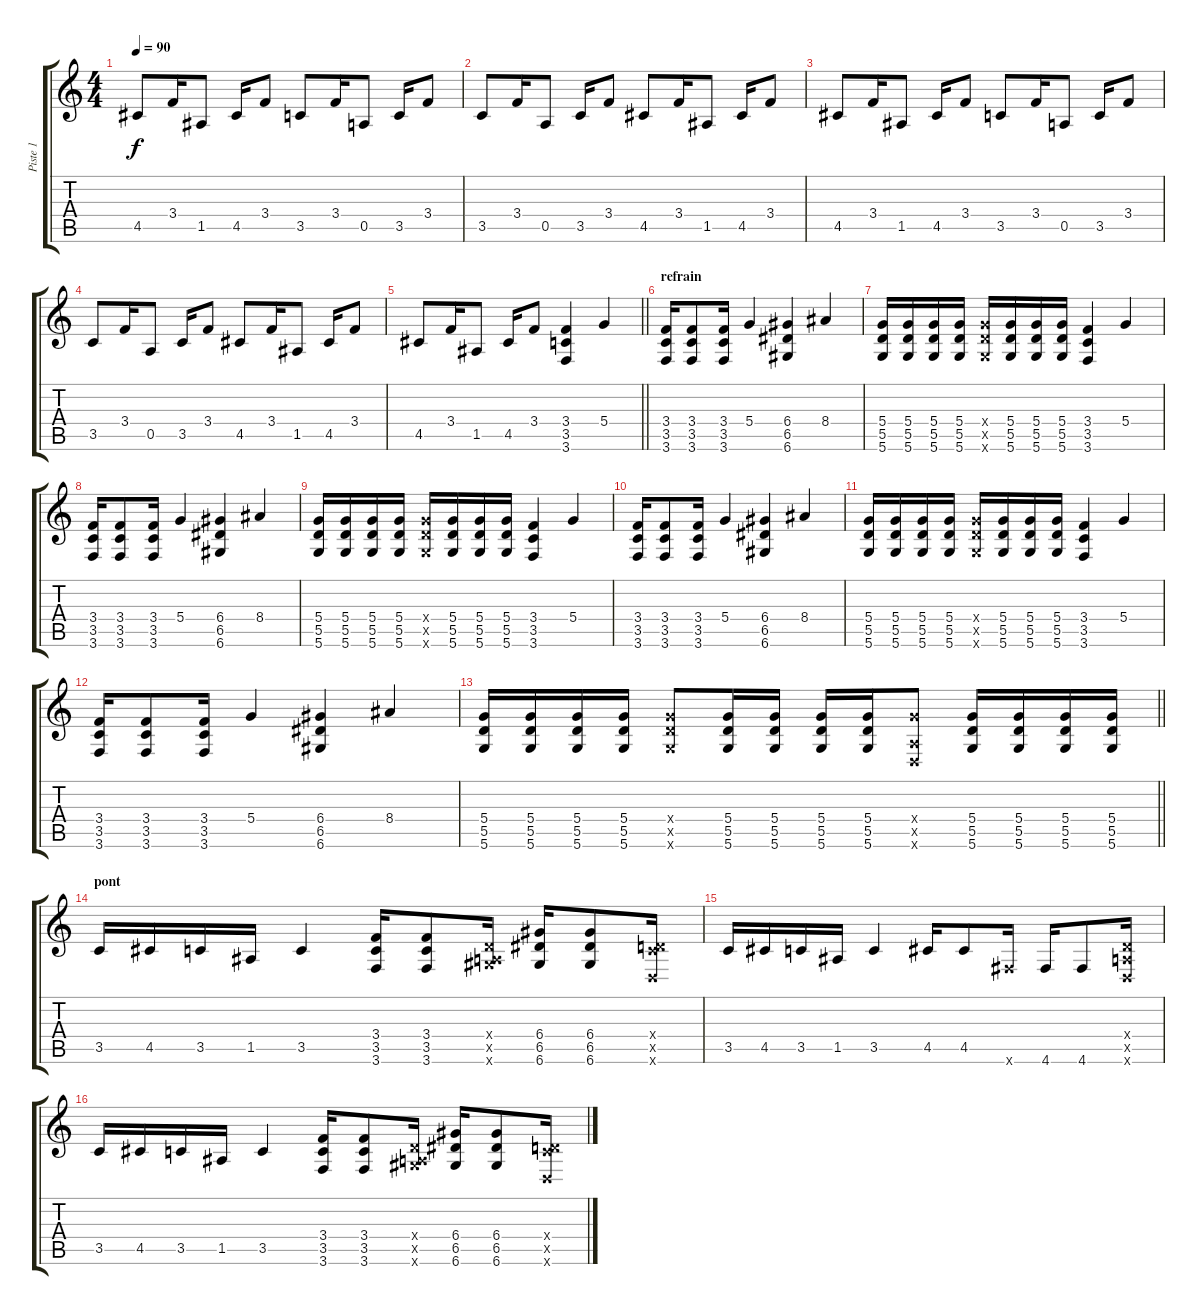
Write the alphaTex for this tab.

\track ("Piste 1" "Piste 1") {instrument electricguitarclean}
\staff {score tabs}
\tuning (E4 B3 G3 D3 A2 D2) {hide}
\ts (4 4)
\tempo 90
\clef g2
\ks c
4.5.8{dy f} 3.4.16 1.5.8 4.5.16 3.4.8 3.5.8 3.4.16 0.5.8 3.5.16 3.4.8 |
3.5.8 3.4.16 0.5.8 3.5.16 3.4.8 4.5.8 3.4.16 1.5.8 4.5.16 3.4.8 |
4.5.8 3.4.16 1.5.8 4.5.16 3.4.8 3.5.8 3.4.16 0.5.8 3.5.16 3.4.8 |
3.5.8 3.4.16 0.5.8 3.5.16 3.4.8 4.5.8 3.4.16 1.5.8 4.5.16 3.4.8 |
\barLineRight lightlight
4.5.8 3.4.16 1.5.8 4.5.16 3.4.8 (3.4 3.5 3.6).4{instrument distortionguitar} 5.4.4 |
\section ("" "refrain")
(3.4 3.5 3.6).16 (3.4 3.5 3.6).8 (3.4 3.5 3.6).16 5.4.4 (6.4 6.5 6.6).4 8.4.4 |
(5.4 5.5 5.6).16 (5.4 5.5 5.6).16 (5.4 5.5 5.6).16 (5.4 5.5 5.6).16 (5.4{x} 5.5{x} 5.6{x}).16 (5.4 5.5 5.6).16 (5.4 5.5 5.6).16 (5.4 5.5 5.6).16 (3.4 3.5 3.6).4 5.4.4 |
(3.4 3.5 3.6).16 (3.4 3.5 3.6).8 (3.4 3.5 3.6).16 5.4.4 (6.4 6.5 6.6).4 8.4.4 |
(5.4 5.5 5.6).16 (5.4 5.5 5.6).16 (5.4 5.5 5.6).16 (5.4 5.5 5.6).16 (5.4{x} 5.5{x} 5.6{x}).16 (5.4 5.5 5.6).16 (5.4 5.5 5.6).16 (5.4 5.5 5.6).16 (3.4 3.5 3.6).4 5.4.4 |
(3.4 3.5 3.6).16 (3.4 3.5 3.6).8 (3.4 3.5 3.6).16 5.4.4 (6.4 6.5 6.6).4 8.4.4 |
(5.4 5.5 5.6).16 (5.4 5.5 5.6).16 (5.4 5.5 5.6).16 (5.4 5.5 5.6).16 (5.4{x} 5.5{x} 5.6{x}).16 (5.4 5.5 5.6).16 (5.4 5.5 5.6).16 (5.4 5.5 5.6).16 (3.4 3.5 3.6).4 5.4.4 |
(3.4 3.5 3.6).16 (3.4 3.5 3.6).8 (3.4 3.5 3.6).16 5.4.4 (6.4 6.5 6.6).4 8.4.4 |
\barLineRight lightlight
(5.4 5.5 5.6).16 (5.4 5.5 5.6).16 (5.4 5.5 5.6).16 (5.4 5.5 5.6).16 (5.4{x} 5.5{x} 5.6{x}).8 (5.4 5.5 5.6).16 (5.4 5.5 5.6).16 (5.4 5.5 5.6).16 (5.4 5.5 5.6).16 (5.4{x} 0.5{x} 0.6{x}).8 (5.4 5.5 5.6).16 (5.4 5.5 5.6).16 (5.4 5.5 5.6).16 (5.4 5.5 5.6).16 |
\section ("" "pont")
3.5.16 4.5.16 3.5.16 1.5.16 3.5.4 (3.4 3.5 3.6).16 (3.4 3.5 3.6).8 (0.4{x} 0.5{x} 6.6{x}).16 (6.4 6.5 6.6).16 (6.4 6.5 6.6).8 (0.4{x} 3.5{x} 0.6{x}).16 |
3.5.16 4.5.16 3.5.16 1.5.16 3.5.4 4.5.16 4.5.8 4.6{x}.16 4.6.16 4.6.8 (0.4{x} 0.5{x} 0.6{x}).16 |
3.5.16 4.5.16 3.5.16 1.5.16 3.5.4 (3.4 3.5 3.6).16 (3.4 3.5 3.6).8 (0.4{x} 0.5{x} 6.6{x}).16 (6.4 6.5 6.6).16 (6.4 6.5 6.6).8 (0.4{x} 3.5{x} 0.6{x}).16
